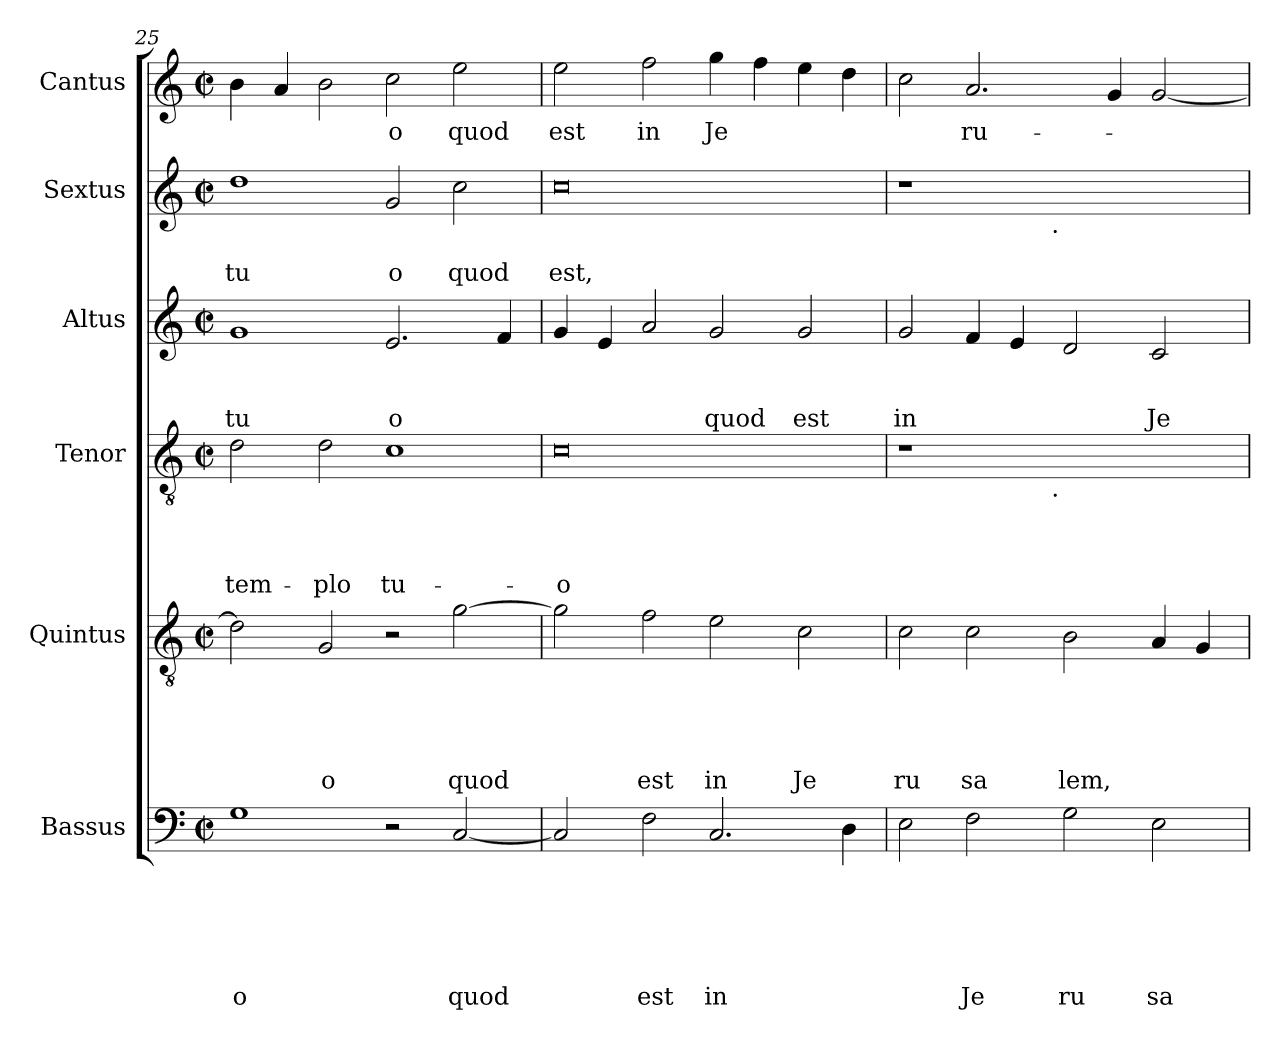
**kern	**text	**text	**text	**text	**text	**text	**kern	**text	**text	**text	**text	**text	**kern	**text	**text	**text	**text	**kern	**text	**text	**text	**kern	**text	**text	**kern	**text
*part6	*part6	*part6	*part6	*part6	*part6	*part6	*part5	*part5	*part5	*part5	*part5	*part5	*part4	*part4	*part4	*part4	*part4	*part3	*part3	*part3	*part3	*part2	*part2	*part2	*part1	*part1
*staff6	*staff6	*staff6	*staff6	*staff6	*staff6	*staff6	*staff5	*staff5	*staff5	*staff5	*staff5	*staff5	*staff4	*staff4	*staff4	*staff4	*staff4	*staff3	*staff3	*staff3	*staff3	*staff2	*staff2	*staff2	*staff1	*staff1
*I"Bassus	*	*	*	*	*	*	*I"Quintus	*	*	*	*	*	*I"Tenor	*	*	*	*	*I"Altus	*	*	*	*I"Sextus	*	*	*I"Cantus	*
*clefF4	*	*	*	*	*	*	*clefGv2	*	*	*	*	*	*clefGv2	*	*	*	*	*clefG2	*	*	*	*clefG2	*	*	*clefG2	*
*k[]	*	*	*	*	*	*	*k[]	*	*	*	*	*	*k[]	*	*	*	*	*k[]	*	*	*	*k[]	*	*	*k[]	*
*C:	*	*	*	*	*	*	*C:	*	*	*	*	*	*C:	*	*	*	*	*C:	*	*	*	*C:	*	*	*C:	*
*M2/2	*	*	*	*	*	*	*M2/2	*	*	*	*	*	*M2/2	*	*	*	*	*M2/2	*	*	*	*M2/2	*	*	*M2/2	*
*met(c|)	*	*	*	*	*	*	*met(c|)	*	*	*	*	*	*met(c|)	*	*	*	*	*met(c|)	*	*	*	*met(c|)	*	*	*met(c|)	*
=25	=25	=25	=25	=25	=25	=25	=25	=25	=25	=25	=25	=25	=25	=25	=25	=25	=25	=25	=25	=25	=25	=25	=25	=25	=25	=25
!	!	!	!	!	!	!LO:LY:b	!	!	!	!	!	!	!	!	!	!	!LO:LY:b	!	!	!	!LO:LY:b	!	!	!LO:LY:b	!	!
1G	.	.	.	.	.	o	2d\]	.	.	.	.	.	2d\	.	.	.	tem-	1g	.	.	tu	1dd	.	tu	4b\	.
.	.	.	.	.	.	.	.	.	.	.	.	.	.	.	.	.	.	.	.	.	.	.	.	.	4a/	.
!	!	!	!	!	!	!	!	!	!	!	!	!LO:LY:b	!	!	!	!	!LO:LY:b	!	!	!	!	!	!	!	!	!
.	.	.	.	.	.	.	2G/	.	.	.	.	o	2d\	.	.	.	-plo	.	.	.	.	.	.	.	2b\	.
!	!	!	!	!	!	!	!	!	!	!	!	!	!	!	!	!	!LO:LY:b	!	!	!	!LO:LY:b	!	!	!LO:LY:b	!	!LO:LY:b
2r	.	.	.	.	.	.	2r	.	.	.	.	.	1c	.	.	.	tu-	2.e/	.	.	o	2g/	.	o	2cc\	o
!	!	!	!	!	!	!LO:LY:b	!	!	!	!	!	!LO:LY:b	!	!	!	!	!	!	!	!	!	!	!	!LO:LY:b	!	!LO:LY:b
[<2C/	.	.	.	.	.	quod	[>2g\	.	.	.	.	quod	.	.	.	.	.	.	.	.	.	2cc\	.	quod	2ee\	quod
.	.	.	.	.	.	.	.	.	.	.	.	.	.	.	.	.	.	4f/	.	.	.	.	.	.	.	.
=26	=26	=26	=26	=26	=26	=26	=26	=26	=26	=26	=26	=26	=26	=26	=26	=26	=26	=26	=26	=26	=26	=26	=26	=26	=26	=26
!	!	!	!	!	!	!	!	!	!	!	!	!	!	!	!	!	!LO:LY:b	!	!	!	!	!	!	!LO:LY:b	!	!LO:LY:b
2C/]	.	.	.	.	.	.	2g\]	.	.	.	.	.	0c	.	.	.	-o	4g/	.	.	.	0cc	.	est,	2ee\	est
.	.	.	.	.	.	.	.	.	.	.	.	.	.	.	.	.	.	4e/	.	.	.	.	.	.	.	.
!	!	!	!	!	!	!LO:LY:b	!	!	!	!	!	!LO:LY:b	!	!	!	!	!	!	!	!	!	!	!	!	!	!LO:LY:b
2F\	.	.	.	.	.	est	2f\	.	.	.	.	est	.	.	.	.	.	2a/	.	.	.	.	.	.	2ff\	in
!	!	!	!	!	!	!LO:LY:b	!	!	!	!	!	!LO:LY:b	!	!	!	!	!	!	!	!	!LO:LY:b	!	!	!	!	!LO:LY:b
2.C/	.	.	.	.	.	in	2e\	.	.	.	.	in	.	.	.	.	.	2g/	.	.	quod	.	.	.	4gg\	Je
.	.	.	.	.	.	.	.	.	.	.	.	.	.	.	.	.	.	.	.	.	.	.	.	.	4ff\	.
!	!	!	!	!	!	!	!	!	!	!	!	!LO:LY:b	!	!	!	!	!	!	!	!	!LO:LY:b	!	!	!	!	!
.	.	.	.	.	.	.	2c\	.	.	.	.	Je	.	.	.	.	.	2g/	.	.	est	.	.	.	4ee\	.
4D\	.	.	.	.	.	.	.	.	.	.	.	.	.	.	.	.	.	.	.	.	.	.	.	.	4dd\	.
!!LO:PB:g=z
=27	=27	=27	=27	=27	=27	=27	=27	=27	=27	=27	=27	=27	=27	=27	=27	=27	=27	=27	=27	=27	=27	=27	=27	=27	=27	=27
!	!	!	!	!	!	!	!	!	!	!	!	!LO:LY:b	!	!	!	!	!	!	!	!	!LO:LY:b	!	!	!	!	!
*	*	*	*	*	*	*	*	*	*	*	*	*	*^	*	*	*	*	*	*	*	*	*^	*	*	*	*
2E\	.	.	.	.	.	.	2c\	.	.	.	.	ru	1r	2ryy	.	.	.	.	2g/	.	.	in	1r	2ryy	.	.	2cc\	.
!	!	!	!	!	!	!LO:LY:b	!	!	!	!	!	!LO:LY:b	!	!	!	!	!	!	!	!	!	!	!	!	!	!	!	!LO:LY:b
2F\	.	.	.	.	.	Je	2c\	.	.	.	.	sa	.	4...ryy	.	.	.	.	4f/	.	.	.	.	4...ryy	.	.	2.a/	ru-
.	.	.	.	.	.	.	.	.	.	.	.	.	.	.	.	.	.	.	4e/	.	.	.	.	.	.	.	.	.
!	!	!	!	!	!	!	!	!	!	!	!	!	!	!	!	!	!	!	!	!	!	!	!	!LO:TX:b:t=.	!	!	!	!
!	!	!	!	!	!	!	!	!	!	!	!	!	!	!LO:TX:b:t=.	!	!	!	!	!	!	!	!	!	!	!	!	!	!
.	.	.	.	.	.	.	.	.	.	.	.	.	.	1ryy	.	.	.	.	.	.	.	.	.	1ryy	.	.	.	.
!	!	!	!	!	!	!LO:LY:b	!	!	!	!	!	!LO:LY:b	!	!	!	!	!	!	!	!	!	!	!	!	!	!	!	!
2G\	.	.	.	.	.	ru	2B\	.	.	.	.	lem,	1ryy	.	.	.	.	.	2d/	.	.	.	1ryy	.	.	.	.	.
.	.	.	.	.	.	.	.	.	.	.	.	.	.	.	.	.	.	.	.	.	.	.	.	.	.	.	4g/	.
!	!	!	!	!	!	!LO:LY:b	!	!	!	!	!	!	!	!	!	!	!	!	!	!	!	!LO:LY:b	!	!	!	!	!	!
2E\	.	.	.	.	.	sa	4A/	.	.	.	.	.	.	.	.	.	.	.	2c/	.	.	Je-	.	.	.	.	[<2g/	.
.	.	.	.	.	.	.	4G/	.	.	.	.	.	.	.	.	.	.	.	.	.	.	.	.	.	.	.	.	.
.	.	.	.	.	.	.	.	.	.	.	.	.	.	32ryy	.	.	.	.	.	.	.	.	.	32ryy	.	.	.	.
*	*	*	*	*	*	*	*	*	*	*	*	*	*v	*v	*	*	*	*	*	*	*	*	*v	*v	*	*	*	*
=	=	=	=	=	=	=	=	=	=	=	=	=	=	=	=	=	=	=	=	=	=	=	=	=	=	=
*-	*-	*-	*-	*-	*-	*-	*-	*-	*-	*-	*-	*-	*-	*-	*-	*-	*-	*-	*-	*-	*-	*-	*-	*-	*-	*-
